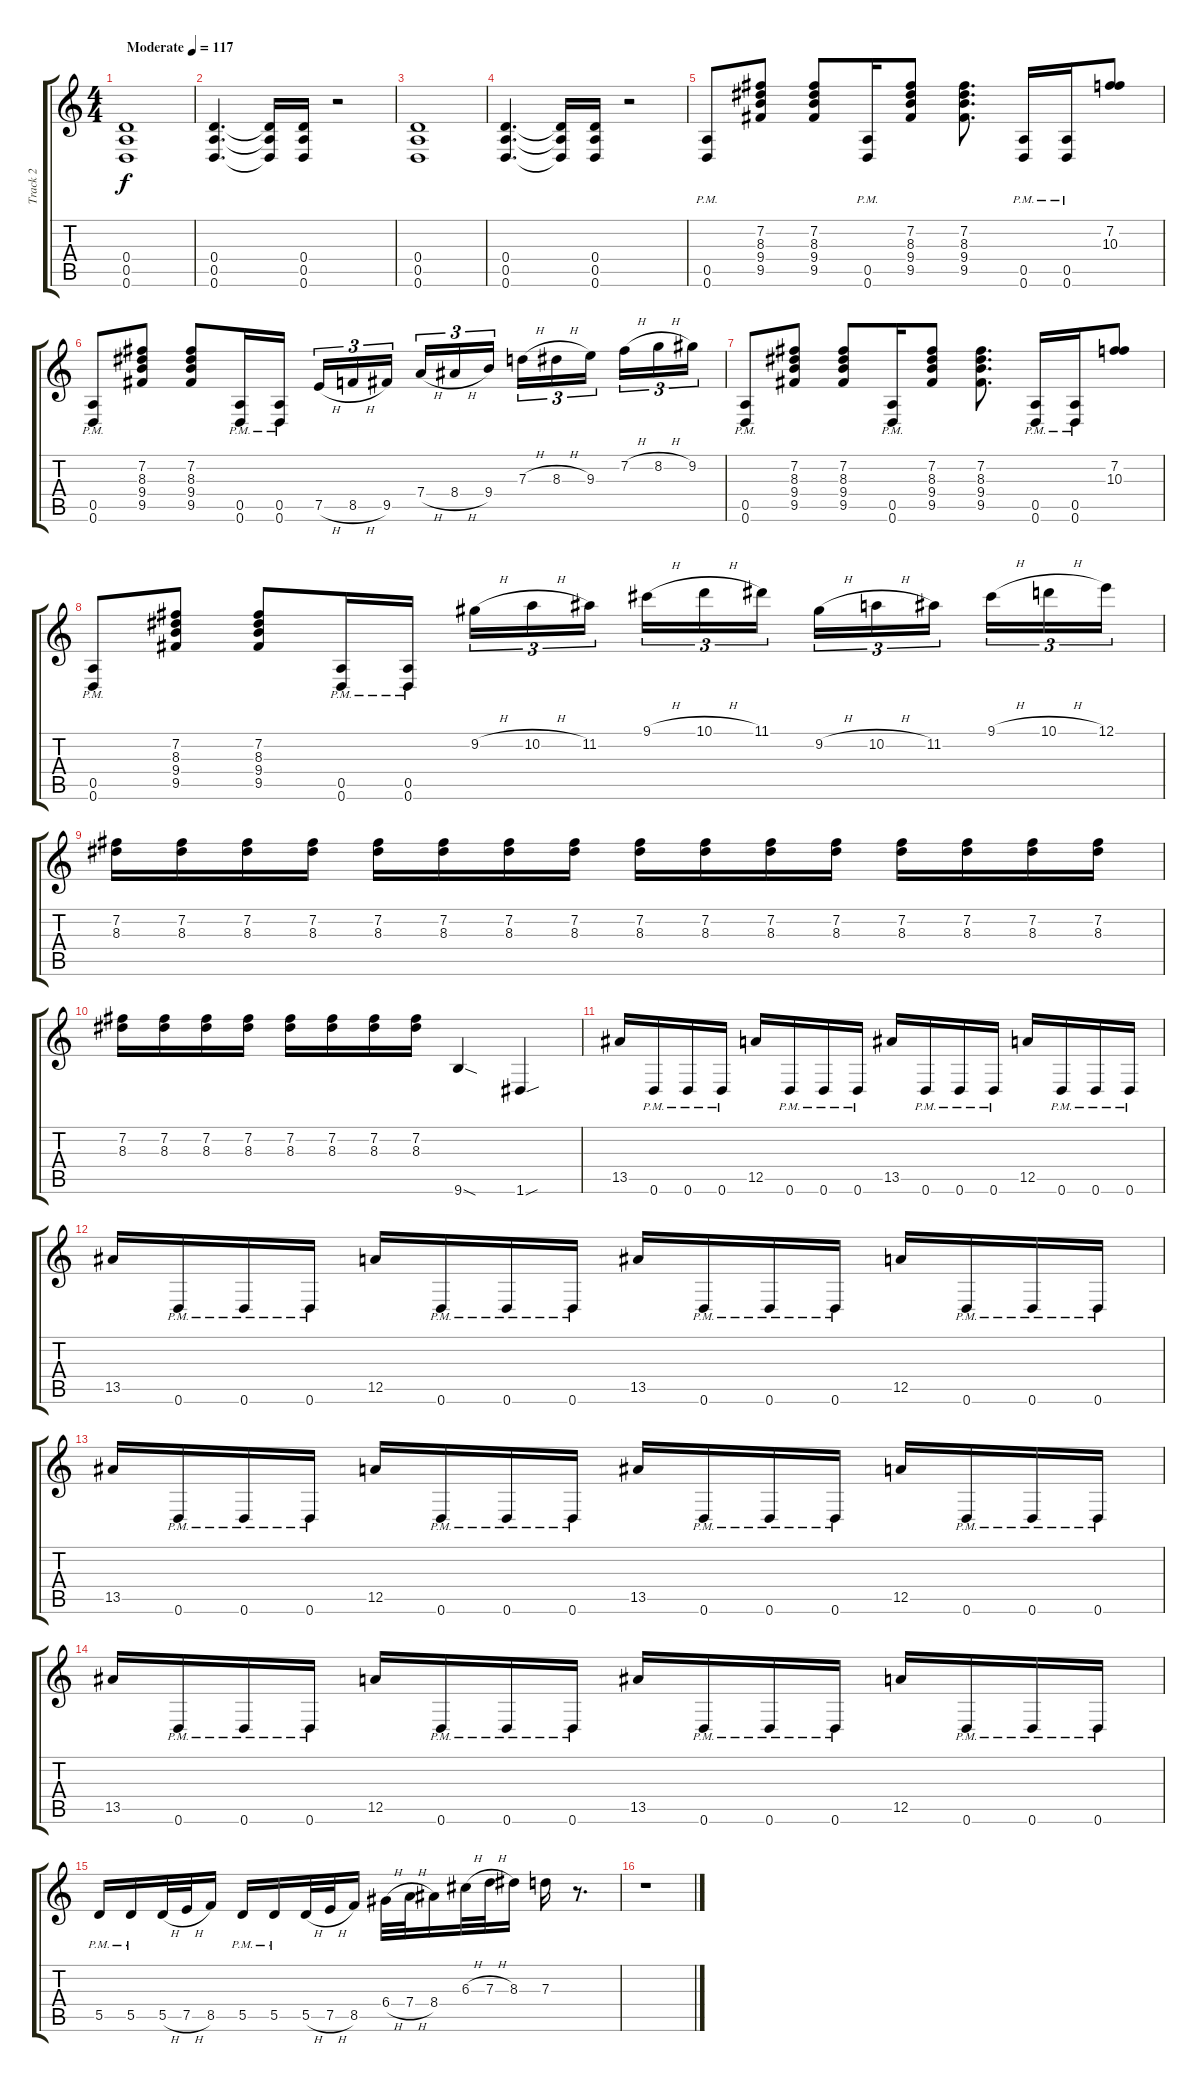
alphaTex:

\track ("Track 2" "Track 2") {instrument distortionguitar}
\staff {score tabs}
\tuning (E4 B3 G3 D3 A2 D2) {hide}
\ts (4 4)
\tempo (117 "Moderate")
\clef g2
\ks c
(0.4 0.5 0.6).1{dy f instrument distortionguitar} |
(0.4 0.5 0.6).4{d} (0.4{t} 0.5{t} 0.6{t}).16 (0.4 0.5 0.6).16 r.2 |
(0.4 0.5 0.6).1 |
(0.4 0.5 0.6).4{d} (0.4{t} 0.5{t} 0.6{t}).16 (0.4 0.5 0.6).16 r.2 |
(0.5{pm} 0.6{pm}).8 (7.2 8.3 9.4 9.5).8 (7.2 8.3 9.4 9.5).8 (0.5{pm} 0.6{pm}).16 (7.2 8.3 9.4 9.5).8 (7.2 8.3 9.4 9.5).8{d} (0.5{pm} 0.6{pm}).16 (0.5{pm} 0.6{pm}).16 (7.2 10.3).8 |
(0.5{pm} 0.6{pm}).8 (7.2 8.3 9.4 9.5).8 (7.2 8.3 9.4 9.5).8 (0.5{pm} 0.6{pm}).16 (0.5{pm} 0.6{pm}).16 7.5{h}.16{tu (3 2)} 8.5{h}.16{tu (3 2)} 9.5.16{tu (3 2) beam splitsecondary} 7.4{h}.16{tu (3 2)} 8.4{h}.16{tu (3 2)} 9.4.16{tu (3 2)} 7.3{h}.16{tu (3 2)} 8.3{h}.16{tu (3 2)} 9.3.16{tu (3 2) beam splitsecondary} 7.2{h}.16{tu (3 2)} 8.2{h}.16{tu (3 2)} 9.2.16{tu (3 2)} |
(0.5{pm} 0.6{pm}).8 (7.2 8.3 9.4 9.5).8 (7.2 8.3 9.4 9.5).8 (0.5{pm} 0.6{pm}).16 (7.2 8.3 9.4 9.5).8 (7.2 8.3 9.4 9.5).8{d} (0.5{pm} 0.6{pm}).16 (0.5{pm} 0.6{pm}).16 (7.2 10.3).8 |
(0.5{pm} 0.6{pm}).8 (7.2 8.3 9.4 9.5).8 (7.2 8.3 9.4 9.5).8 (0.5{pm} 0.6{pm}).16 (0.5{pm} 0.6{pm}).16 9.2{h}.16{tu (3 2)} 10.2{h}.16{tu (3 2)} 11.2.16{tu (3 2) beam splitsecondary} 9.1{h}.16{tu (3 2)} 10.1{h}.16{tu (3 2)} 11.1.16{tu (3 2)} 9.2{h}.16{tu (3 2)} 10.2{h}.16{tu (3 2)} 11.2.16{tu (3 2) beam splitsecondary} 9.1{h}.16{tu (3 2)} 10.1{h}.16{tu (3 2)} 12.1.16{tu (3 2)} |
(7.2 8.3).16 (7.2 8.3).16 (7.2 8.3).16 (7.2 8.3).16 (7.2 8.3).16 (7.2 8.3).16 (7.2 8.3).16 (7.2 8.3).16 (7.2 8.3).16 (7.2 8.3).16 (7.2 8.3).16 (7.2 8.3).16 (7.2 8.3).16 (7.2 8.3).16 (7.2 8.3).16 (7.2 8.3).16 |
(7.2 8.3).16 (7.2 8.3).16 (7.2 8.3).16 (7.2 8.3).16 (7.2 8.3).16 (7.2 8.3).16 (7.2 8.3).16 (7.2 8.3).16 9.6{sod}.4 1.6{sou}.4 |
13.5.16 0.6{pm}.16 0.6{pm}.16 0.6{pm}.16 12.5.16 0.6{pm}.16 0.6{pm}.16 0.6{pm}.16 13.5.16 0.6{pm}.16 0.6{pm}.16 0.6{pm}.16 12.5.16 0.6{pm}.16 0.6{pm}.16 0.6{pm}.16 |
13.5.16 0.6{pm}.16 0.6{pm}.16 0.6{pm}.16 12.5.16 0.6{pm}.16 0.6{pm}.16 0.6{pm}.16 13.5.16 0.6{pm}.16 0.6{pm}.16 0.6{pm}.16 12.5.16 0.6{pm}.16 0.6{pm}.16 0.6{pm}.16 |
13.5.16 0.6{pm}.16 0.6{pm}.16 0.6{pm}.16 12.5.16 0.6{pm}.16 0.6{pm}.16 0.6{pm}.16 13.5.16 0.6{pm}.16 0.6{pm}.16 0.6{pm}.16 12.5.16 0.6{pm}.16 0.6{pm}.16 0.6{pm}.16 |
13.5.16 0.6{pm}.16 0.6{pm}.16 0.6{pm}.16 12.5.16 0.6{pm}.16 0.6{pm}.16 0.6{pm}.16 13.5.16 0.6{pm}.16 0.6{pm}.16 0.6{pm}.16 12.5.16 0.6{pm}.16 0.6{pm}.16 0.6{pm}.16 |
5.5{pm}.16 5.5{pm}.16 5.5{h}.32 7.5{h}.32 8.5.16 5.5{pm}.16 5.5{pm}.16 5.5{h}.32 7.5{h}.32 8.5.16 6.4{h}.32 7.4{h}.32 8.4.16 6.3{h}.32 7.3{h}.32 8.3.16 7.3.16 r.8{d} |
r.1
